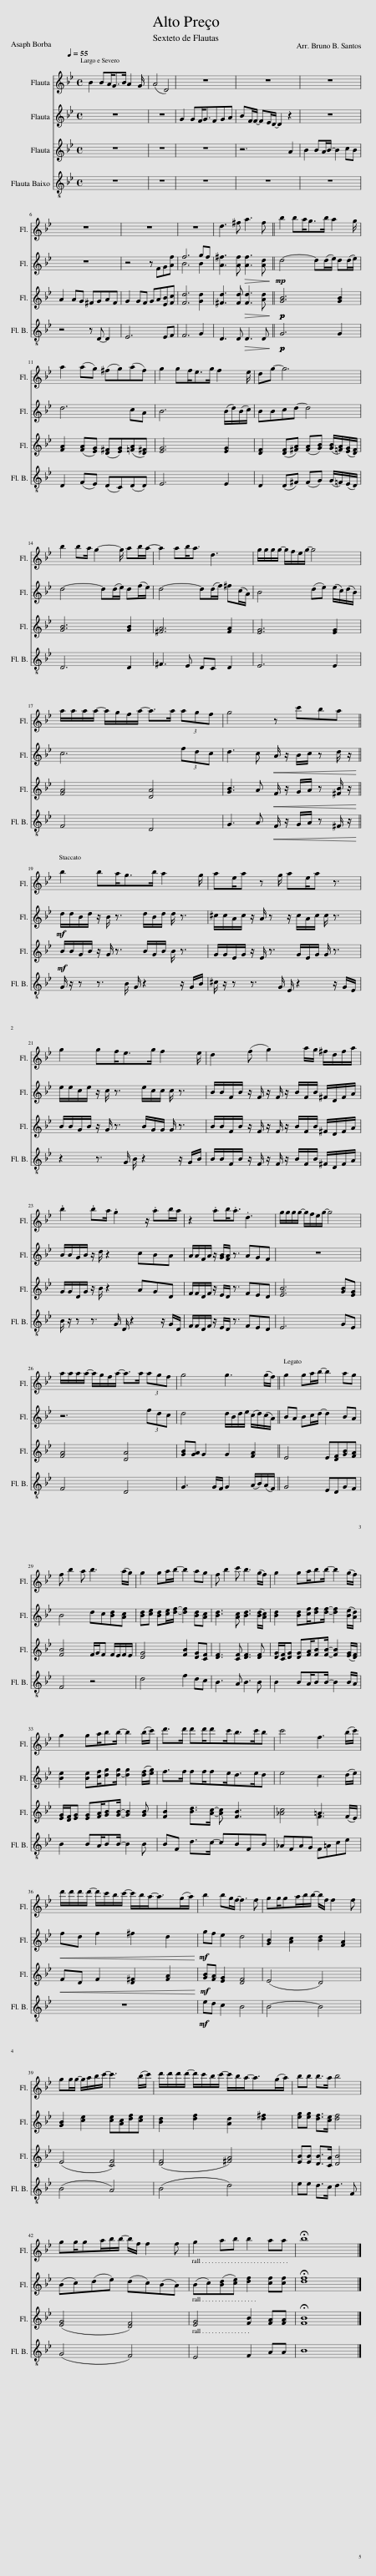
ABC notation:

X:1
%%score 1 ( 2 3 ) ( 4 5 ) 6
L:1/8
Q:1/4=55
M:4/4
I:linebreak $
K:Bb
V:1 treble
V:2 treble
V:3 treble
V:4 treble
V:5 treble
V:6 treble-8
V:1
 B2 BA<GB/ A2 G/ | (A4 D4) | z8 | z8 | z8 |$ %5
 z8 | z8 | z8 |!mp! d3 ^f a3 f || b2 ba<gb/ a2 g/ |$ %10
 a2 (ag) (^fg)(af) | g2 gf<eg/ f2 e/ | dg- g6 |$ b2 ba/ g2- g/ ab/a/- | a2 ab<a d3 | %15
 g/g/g/g/- g/f/e/g/- g4 |$ a/a/a/a/- a/g/f/a/- a>a (3agf | g4 z c'ba ||$!mp! .b2 .ba<.gb/ .a2 g/ | .ae/.a z g/ .ae/.a z3/2 |$ %20
 .g2 .gf<.eg/ .f2 e/ | d2 (f g2) a/g/ ^f/d/f/a/ |$ .b2 .ba/ .g2 z/ .ab/a/ | z2 .ab<.a .d3 | g/g/g/g/- g/f/e/g/- g4 |$ %25
 a/a/a/a/- a/g/f/a/- a>a (3agf | g4 g3 (g/f/) || g2 ga/b/- b2 ag |$ f b2 a b3 (a/g/) | g2 ga/b/- b2 ag | %30
 f b2 c' b3 (g/f/) | g2 ga/bb/- b2 (g/f/) |$ g2 ga/bb/- b2 (b/c'/) | d'>d' d'd'/d'c'<bc'/b | c'4 f3 (b/c'/) |$ %35
 d'/d'/d'/d'/- d'/c'/b/c'/- c'/b/a-<a(g/a/) | b2 bg/f/- f3 f | gg/ga/b/b/- b/f/ f2 f |$ gg/g/- g/a/b/c'/- c'3 (b/c'/) | d'/d'/d'/d'/- d'/c'/b/c'/- c'/b/a-<a(g/a/) | %40
 bb b>a b4 |$ gg/ga/b/b/- b/f/ f2 f | g2 ab b2 aa | !fermata!b8 |] %44
V:2
 z8 | z8 | G2 GF<GFGA | BF/F/- FE/D/- D2 z2 | z8 |$ %5
 z8 | z4 z FG[Af] | f6 gf | [A^f]3 [Af]!>(! [Af]3 [Ad]!>)! ||!mp! d4- d(d/e/) d(d/e/) |$ %10
 d6 cA | B6 (B/d/)(B/c/) | BBcd- d4 |$ d4- d(d/e/) d(f/e/) | d4- d(d/f/) ^f(c/A/) | %15
 B4 (de) (e/c/)(d/B/) |$ c6 (3fdc | d3 c!<(! A/ z/ B/c/ z d/ z/!<)! ||$!mf! d/d/B/d/ z/ B/ z3/2 d/B/d/ d/ z3/2 | ^c/c/A/c/ z/ A/ z z/ c/A/c/ c/ z3/2 |$ %20
 e/e/c/e/ z/ c/ z3/2 e/c/c/ c/ z3/2 | B/B/F/B/ z/ F/ z/ F/ z/ B/F/B/ ^F/D/F/A/ |$ B/B/G/B/ z/ d/ z2 cBA | A/A/F/A/ z/ [GB]/[FA]/ z3/2 AGF | z8 |$ %25
 z6 (3fdc | d4 d/B/d/e/ (c/d/)(c/A/) || BA Bc/d/- d2 BA |$ B4 dc[Bd][Ac] | [Bd][ce] [Bd][ce]/[df]/- [df]2 [Bd][Ac] | %30
 [Bd]3 [Ac] [Bd]3 ([Bd]/[Ac]/) | [Bd]2 [Bd][cf]/[df][df]/- [df]2 ([Be]/[Ad]/) |$ [Be]2 [Be][cf]/[dg][d-g]/ [dg]2 ([df]/[eg]/) | f>f ff/fe<de/d | e4 c3 (d/e/) |$ %35
!<(! fd f2 ^f2 d2!<)! |!mf! gf e2 d4 | [GB]2 [Ac]2 [Bd]2 [FA]2 |$ [GB]2 [ce]2 [ce][Ac][df][ce] | [Bd]2 [df]2 [Ad]2 [d^f]2 | %40
 [eg][eg] [df]>[ce] [df]4 |$ (Bc)(de) (dc)(BA) | (Bc)([Bd][ce]) [df]2 [cf][cf] | !fermata![df]8 |] %44
V:3
 x8 | x8 | x8 | x8 | x8 |$ %5
 x8 | x8 | B6 B2 | x8 || x8 |$ %10
 x8 | x8 | x8 |$ x8 | x8 | %15
 x8 |$ x8 | x8 ||$ x8 | x8 |$ %20
 x8 | x8 |$ x8 | x8 | x8 |$ %25
 x8 | x8 || x8 |$ x8 | x8 | %30
 x8 | x8 |$ x8 | x8 | x8 |$ %35
 x8 | x8 | x8 |$ x8 | x8 | %40
 x8 |$ x8 | x8 | x8 |] %44
V:4
 z8 | z8 | z8 | z6 A2 | B2 BA/B/- B2 cB |$ %5
 A2 AG ^FGAF | G2 GF GA[EB][Fc] | [Fd]6 [Gd]2 | [^Fd]3 [Fd]!>(! [Fd]3 [Ad]!>)! ||!p!!p! [GB]6 [GB]2 |$ %10
 [FA]2 ([FA][EG]) ([D^F][EG])([=FA][D^F]) | [EG]6 [EG]2 | [DF]2 ([DF][^FA]) ([FA][GB]) ([GB]/[=FA]/)([EG]/[DF]/) |$ [GB]6 [GB]2 | [^FA]6 [FA]2 | %15
 [EG]6 [EG]2 |$ [FA]4 [DA]4 | [GB]3 A!<(! F/ z/ G/A/ z [^FB]/ z/!<)! ||$!mf! B/B/G/B/ z/ G/ z3/2 B/G/B/ B/ z3/2 | G/G/E/G/ z/ E/ z3/2 G/E/G/ G/ z3/2 |$ %20
 B/B/G/B/ z/ G/ z3/2 B/G/G/ G/ z3/2 | B/B/F/B/ z/ F/ z/ F/ z/ B/F/B/ ^F/D/F/A/ |$ G/G/D/G/ z/ B/ z2 AGD | F/F/D/F/ z/ E/D/ z3/2 FED | [EGB]6 [GB][EG] |$ %25
 [FA]4 [DA]4 | [GB][GA] G2 G2 [FA]2 ||!mp! E4 E[DF][GB][FA] |$ [FB]4 F/G/F F/E/F/E/ | [DG]4 [FB]2 [DG][CF] | %30
 [DF]3 [CF] [DF]3 [DF] | [DG]/[CF]/[DG] [DG][FA]/[FB][FB]/- [FB]2 ([EG]/[DF]/) |$ [EG]/[DF]/[EG] [EG][FA]/[GB][GB]/- [GB]2 [GB] | [FB]2 [Bd]>[Ac]- [Ac] [FB]3 | [_Ac]4 =A3 (F/E/) |$ %35
!<(! FD F2 [D^F]2 [FA]2!<)! |!mf! [GB][FA] [EG]2 [DF]4 | (E4 D4) |$ (E4 [CF]4) | ([DF]4 [^FA]4) | %40
 [EB][EB] [DB]>[CA] [DB]4 |$ ([EG]4 [DF]4) | [EG]4 [FB]2 [FA][FA] | !fermata![FB]8 |] %44
V:5
 x8 | x8 | x8 | x8 | x8 |$ %5
 x8 | x8 | x8 | x8 || x8 |$ %10
 x8 | x8 | x8 |$ x8 | x8 | %15
 x8 |$ x8 | x8 ||$ x8 | x8 |$ %20
 x8 | x8 |$ x8 | x8 | x8 |$ %25
 x8 | x8 || x8 |$ x8 | x8 | %30
 x8 | x8 |$ x8 | x8 | x4 F3 x |$ %35
 x8 | x8 | x8 |$ x8 | x8 | %40
 x8 |$ x8 | x8 | x8 |] %44
V:6
 z8 | z8 | z8 | z8 | z8 |$ %5
 z4 z D- D2 | E6 EF | F6 G2 | D3 D!>(! D3 D!>)! ||!p!!p! G6 G2 |$ %10
 D2 (FE) (DC)(DD) | E6 E2 | D2 (D^F) (FG) (G/=F/)(E/D/) |$ D6 D2 | ^F3 E DC D2 | %15
 E6 E2 |$ F4 D4 | G3 A!<(! F/ z/ G/A/ z ^F/ z/!<)! ||$ G/ z/ z z3/2 B/ G/ z2 z/ G/B/ | ^c/ z/ z z3/2 G/ E/ z2 z/ G/E/ |$ %20
 z2 z3/2 G/ B/ z2 z/ G/B/ | B/B/F/B/ z/ F/ z/ F/ z/ B/F/B/ ^F/D/F/A/ |$ B/ z/ z z3/2 G/ D/ z2 z/ G/D/ | F/F/D/F/ z/ E/D/ z3/2 FED | E6 GE |$ %25
 F4 D4 | G3 G/F/ G2 (A/B/)(A/F/) ||!mp! G4 EDGF |$ F4 z4 | d4 f2 dc | %30
 B3 A B3 B | B2 BA/BB/- B2 B/A/ |$ B2 BA/BB/- B2 B | BF d>c- cBFB | _AFAG F=Ace |$ %35
 z8 |!mf! ed c2 B4 | B4- B4 |$ (B4 A4) | (B4 d4) | %40
 ee d>c d3 F |$ (G4 F4) | E4 F2 AA | B8 |] %44
